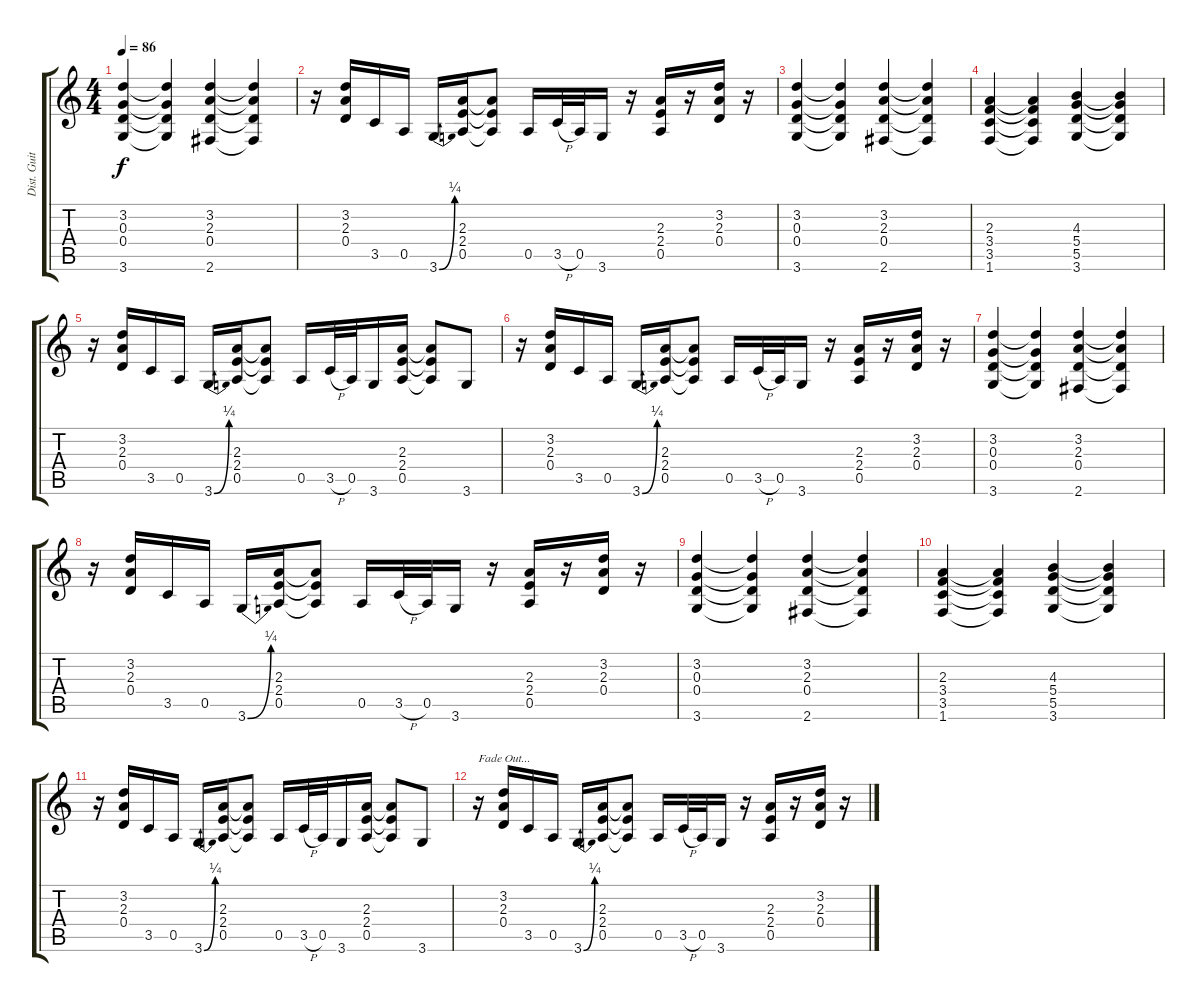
\track ("Dist. Guitar 1" "Dist. Guit") {instrument distortionguitar}
\staff {score tabs}
\tuning (E4 B3 G3 D3 A2 E2) {hide}
\ts (4 4)
\tempo 86
\clef g2
\ks c
(3.2 0.3 0.4 3.6).4{dy f} (3.2{t} 0.3{t} 0.4{t} 3.6{t}).4 (3.2 2.3 0.4 2.6).4 (3.2{t} 2.3{t} 0.4{t} 2.6{t}).4 |
r.16 (3.2 2.3 0.4).16 3.5.16 0.5.16 3.6{be (bend 0 0 60 1)}.16 (2.3 2.4 0.5).16 (2.3{t} 2.4{t} 0.5{t}).8 0.5.16 3.5{h}.32 0.5.32 3.6.16 r.16 (2.3 2.4 0.5).16 r.16 (3.2 2.3 0.4).16 r.16 |
(3.2 0.3 0.4 3.6).4 (3.2{t} 0.3{t} 0.4{t} 3.6{t}).4 (3.2 2.3 0.4 2.6).4 (3.2{t} 2.3{t} 0.4{t} 2.6{t}).4 |
(2.3 3.4 3.5 1.6).4 (2.3{t} 3.4{t} 3.5{t} 1.6{t}).4 (4.3 5.4 5.5 3.6).4 (4.3{t} 5.4{t} 5.5{t} 3.6{t}).4 |
r.16 (3.2 2.3 0.4).16 3.5.16 0.5.16 3.6{be (bend 0 0 60 1)}.16 (2.3 2.4 0.5).16 (2.3{t} 2.4{t} 0.5{t}).8 0.5.16 3.5{h}.32 0.5.32 3.6.16 (2.3 2.4 0.5).16 (2.3{t} 2.4{t} 0.5{t}).8 3.6.8 |
r.16 (3.2 2.3 0.4).16 3.5.16 0.5.16 3.6{be (bend 0 0 60 1)}.16 (2.3 2.4 0.5).16 (2.3{t} 2.4{t} 0.5{t}).8 0.5.16 3.5{h}.32 0.5.32 3.6.16 r.16 (2.3 2.4 0.5).16 r.16 (3.2 2.3 0.4).16 r.16 |
(3.2 0.3 0.4 3.6).4 (3.2{t} 0.3{t} 0.4{t} 3.6{t}).4 (3.2 2.3 0.4 2.6).4 (3.2{t} 2.3{t} 0.4{t} 2.6{t}).4 |
r.16 (3.2 2.3 0.4).16 3.5.16 0.5.16 3.6{be (bend 0 0 60 1)}.16 (2.3 2.4 0.5).16 (2.3{t} 2.4{t} 0.5{t}).8 0.5.16 3.5{h}.32 0.5.32 3.6.16 r.16 (2.3 2.4 0.5).16 r.16 (3.2 2.3 0.4).16 r.16 |
(3.2 0.3 0.4 3.6).4 (3.2{t} 0.3{t} 0.4{t} 3.6{t}).4 (3.2 2.3 0.4 2.6).4 (3.2{t} 2.3{t} 0.4{t} 2.6{t}).4 |
(2.3 3.4 3.5 1.6).4 (2.3{t} 3.4{t} 3.5{t} 1.6{t}).4 (4.3 5.4 5.5 3.6).4 (4.3{t} 5.4{t} 5.5{t} 3.6{t}).4 |
r.16 (3.2 2.3 0.4).16 3.5.16 0.5.16 3.6{be (bend 0 0 60 1)}.16 (2.3 2.4 0.5).16 (2.3{t} 2.4{t} 0.5{t}).8 0.5.16 3.5{h}.32 0.5.32 3.6.16 (2.3 2.4 0.5).16 (2.3{t} 2.4{t} 0.5{t}).8 3.6.8 |
r.16{txt "Fade Out..."} (3.2 2.3 0.4).16 3.5.16 0.5.16 3.6{be (bend 0 0 60 1)}.16 (2.3 2.4 0.5).16 (2.3{t} 2.4{t} 0.5{t}).8 0.5.16 3.5{h}.32 0.5.32 3.6.16 r.16 (2.3 2.4 0.5).16 r.16 (3.2 2.3 0.4).16 r.16
